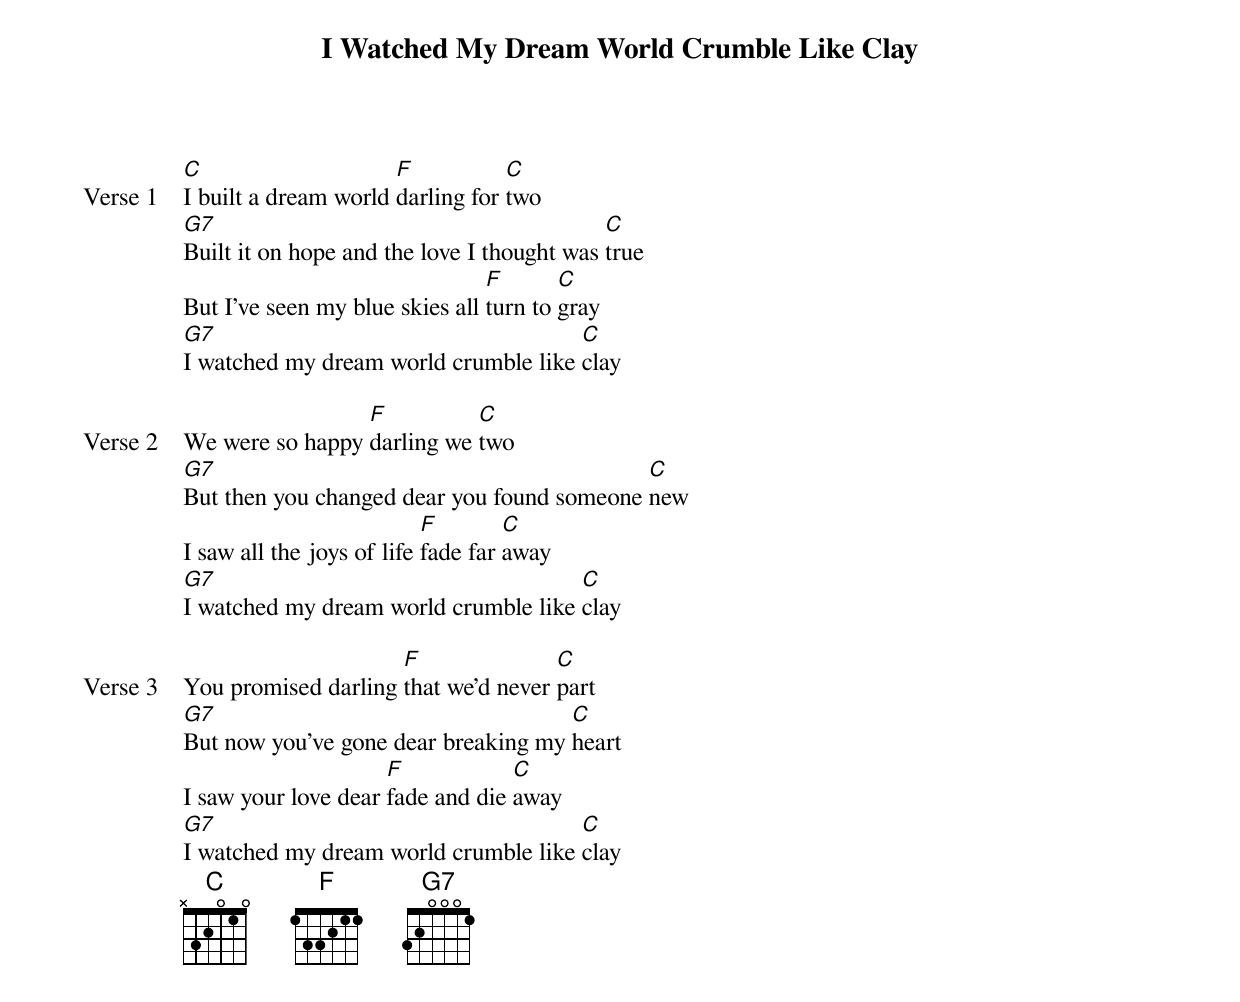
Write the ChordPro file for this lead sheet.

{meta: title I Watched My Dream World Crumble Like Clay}
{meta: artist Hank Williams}

{start_of_verse: Verse 1}
[C]I built a dream world [F]darling for [C]two
[G7]Built it on hope and the love I thought was [C]true
But I've seen my blue skies all [F]turn to [C]gray
[G7]I watched my dream world crumble like [C]clay
{end_of_verse}

{start_of_verse: Verse 2}
We were so happy [F]darling we [C]two
[G7]But then you changed dear you found someone [C]new
I saw all the joys of life [F]fade far [C]away
[G7]I watched my dream world crumble like [C]clay
{end_of_verse}

{start_of_verse: Verse 3}
You promised darling [F]that we'd never [C]part
[G7]But now you've gone dear breaking my [C]heart
I saw your love dear [F]fade and die [C]away
[G7]I watched my dream world crumble like [C]clay
{end_of_verse}
